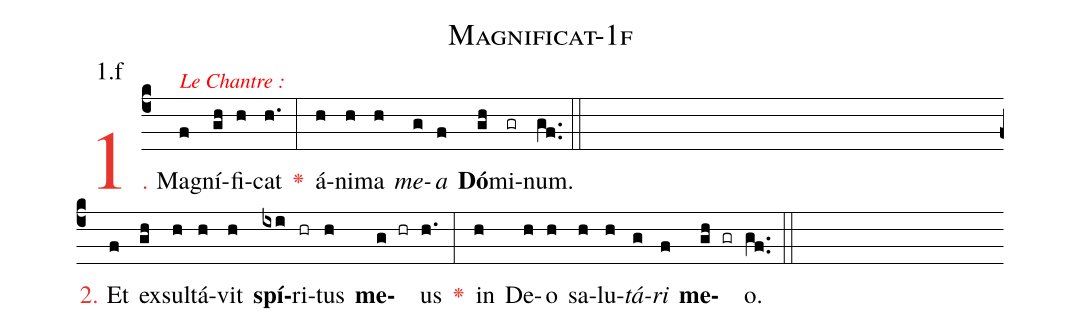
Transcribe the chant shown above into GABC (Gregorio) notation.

name: Magnificat-1f;
annotation: 1.f;
%%
(c4)<c>1.</c> Ma<alt>{\footnotesize\textcolor{red}{Le Chantre :}}</alt>(f)gní(gh)fi(h)cat(h.) <c><v>\greheightstar</v></c>(:) á(h)ni(h)ma(h) <i>me</i>(g)<i>a</i>(f) <b>Dó</b>(gh)mi(gr)num.(gf..) (::) (Z)
<c>2.</c> Et(f) ex(gh)sul(h)tá(h)vit(h) <b>spí</b>(ixi)ri(hr)tus(h) <b>me</b>(g hr)us(h.) <c><v>\greheightstar</v></c>(:) in(h) De(h)o(h) sa(h)lu(h)<i>tá</i>(g)<i>ri</i>(f) <b>me</b>(gh gr)o.(gf..) (::)


%E(h) u(h) o(g) u(f) a(gh) e.(gf..) (::)
